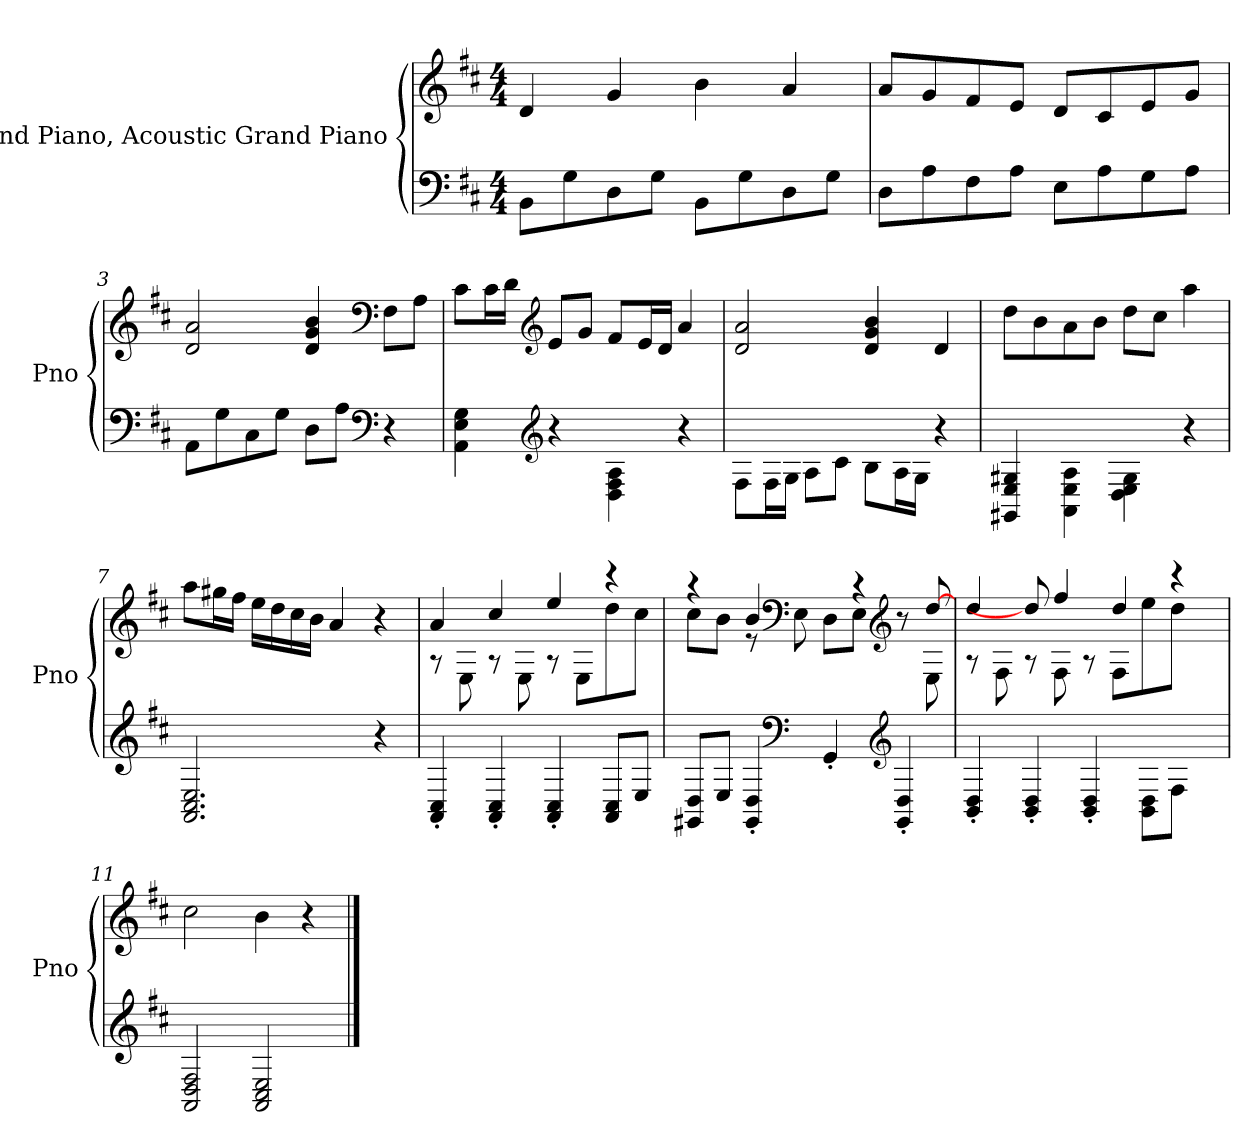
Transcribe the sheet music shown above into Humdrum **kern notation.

**kern	**kern
*part1	*part1
*staff2	*staff1
*I"Grand Piano, Acoustic Grand Piano	*
*I'Pno	*
*clefF4	*clefG2
*k[f#c#]	*k[f#c#]
*M4/4	*M4/4
*MM120	*MM120
=1	=1
8BBi\L	4di/
8Gi\	.
8Di\	4gi/
8Gi\J	.
8BBi\L	4bi\
8Gi\	.
8Di\	4ai/
8Gi\J	.
=2	=2
8Di\L	8ai/L
8Ai\	8gi/
8F#i\	8f#i/
8Ai\J	8ei/J
8Ei\L	8di/L
8Ai\	8c#i/
8Gi\	8ei/
8Ai\J	8gi/J
=3	=3
8AAi\L	2di/ 2ai/
8Gi\	.
8C#i\	.
8Gi\J	.
8Di\L	4di/ 4gi/ 4bi/
8Ai\J	.
*clefF4	*clefF4
4r	8F#i\L
.	8Ai\J
=4	=4
4AAi\ 4Ei\ 4Gi\	8c#i\L
.	16c#i\L
.	16di\JJ
*clefG2	*clefG2
4r	8ei/L
.	8gi/J
4Di\ 4F#i\ 4Ai\	8f#i/L
.	16ei/L
.	16di/JJ
4r	4ai/
!!LO:LB:g=z
=5	=5
8F#i\L	2di/ 2ai/
16F#i\L	.
16Gi\JJ	.
8Ai\L	.
8c#i\J	.
8Bi\L	4di/ 4gi/ 4bi/
16Ai\L	.
16Gi\JJ	.
4r	4di/
=6	=6
4GG#Xj/ 4EZ/ 4G#XZ/	8ddZ\L
.	8bj\
4AAZ\ 4EZ\ 4AZ\	8aZ\
.	8bZ\J
4DZ\ 4EZ\ 4G#Z\	8ddZ\L
.	8cc#j\J
4r	4aaj\
=7	=7
2.AAi/ 2.C#i/ 2.Ei/	8aai\L
.	16gg#Xi\L
.	16ff#i\JJ
.	16eei\LL
.	16ddi\
.	16cc#i\
.	16bi\JJ
.	4ai/
4r	4r
=8	=8
*	*^
4AAi/' 4C#i/'	4ai/	8r
.	.	8Ei\
4AAi/' 4C#i/'	4cc#i/	8r
.	.	8Ei\
4AAi/' 4C#i/'	4eei/	8r
.	.	8Ei\L
8AAi/ 8C#i/L	4r	8ddi\
8Ei/J	.	8cc#i\J
!!LO:LB:g=z	!!
=9	=9	=9
*^	*	*
4.ryy	8GG#Xi/ 8Di/L	4r	8cc#i\L
.	8Ei/J	.	8bi\J
.	4GG#i/' 4Di/'	4bi/	8r
*clefF4	*	*clefF4	*
8ryy	.	.	8Ei\
2ryy	4GG#'i/	8ryy	8Di\L
.	.	4r	8Ei\J
*clefG2	*	*clefG2	*
.	4GG#i/' 4Di/'	.	8r
.	.	[8ddi/	8Ei\
*v	*v	*	*
=10	=10	=10
4BBi/' 4Di/'	4ddi/	8r
.	.	8F#i\
4BBi/' 4Di/'	8ddi/]	8r
.	4ff#i/	8F#i\
4BBi/' 4Di/'	.	8r
.	4ddi/	8F#i\L
8BBi\ 8Di\L	.	8eei\
8F#i\J	4r	8ddi\J
8ryy	.	8ryy
*	*v	*v
=11	=11
2AAi/ 2Di/ 2F#i/	2cc#i\
2AAi/ 2C#i/ 2Ei/	4bi\
.	4r
==	==
*-	*-
